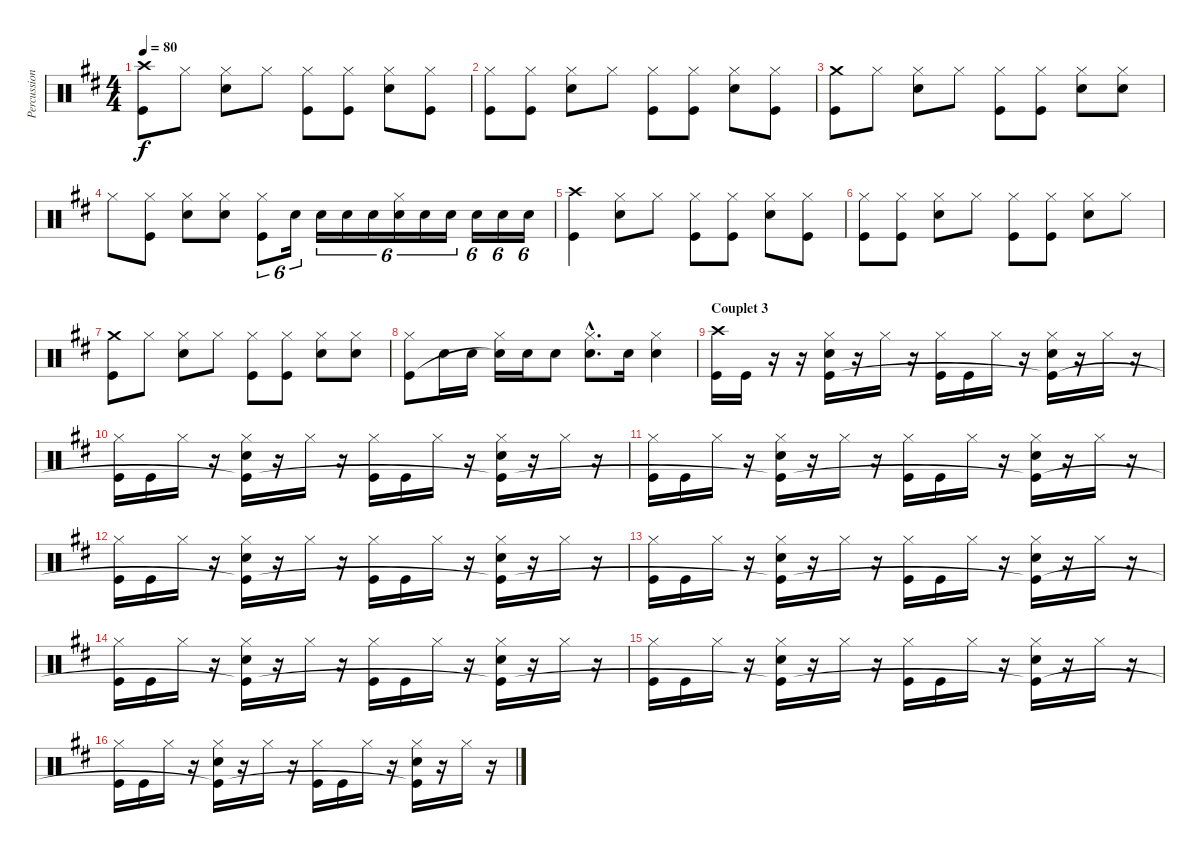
\track ("Percussions" "Percussion") {instrument percussion}
\staff {score}
\articulation defaults
\ts (4 4)
\tempo 80
\clef neutral
\ks d
("Crash high (hit)" "Kick (hit)").8{dy f} "Hi-Hat (closed)".8 ("Hi-Hat (closed)" "Snare (hit) 2").8 "Hi-Hat (closed)".8 ("Hi-Hat (closed)" "Kick (hit)").8 ("Hi-Hat (closed)" "Kick (hit)").8 ("Hi-Hat (closed)" "Snare (hit) 2").8 ("Hi-Hat (closed)" "Kick (hit)").8 |
("Hi-Hat (closed)" "Kick (hit)").8 ("Hi-Hat (closed)" "Kick (hit)").8 ("Hi-Hat (closed)" "Snare (hit) 2").8 "Hi-Hat (closed)".8 ("Hi-Hat (closed)" "Kick (hit)").8 ("Hi-Hat (closed)" "Kick (hit)").8 ("Hi-Hat (closed)" "Snare (hit) 2").8 ("Hi-Hat (closed)" "Kick (hit)").8 |
("Crash medium (hit)" "Kick (hit)").8 "Hi-Hat (closed)".8 ("Hi-Hat (closed)" "Snare (hit) 2").8 "Hi-Hat (closed)".8 ("Hi-Hat (closed)" "Kick (hit)").8 ("Hi-Hat (closed)" "Kick (hit)").8 ("Hi-Hat (closed)" "Snare (hit) 2").8 ("Hi-Hat (closed)" "Snare (hit) 2").8 |
"Hi-Hat (closed)".8 ("Hi-Hat (closed)" "Kick (hit)").8 ("Hi-Hat (closed)" "Snare (hit) 2").8 ("Hi-Hat (closed)" "Snare (hit) 2").8 ("Hi-Hat (closed)" "Kick (hit)").8{tu (6 4)} "Snare (hit) 2".16{tu (6 4)} "Snare (hit) 2".16{tu (6 4)} "Snare (hit) 2".16{tu (6 4)} "Snare (hit) 2".16{tu (6 4)} ("Hi-Hat (closed)" "Snare (hit) 2").16{tu (6 4)} "Snare (hit) 2".16{tu (6 4)} "Snare (hit) 2".16{tu (6 4)} "Snare (hit) 2".16{tu (6 4)} "Snare (hit) 2".16{tu (6 4)} "Snare (hit) 2".16{tu (6 4)} |
("Crash high (hit)" "Kick (hit)").4 ("Hi-Hat (closed)" "Snare (hit) 2").8 "Hi-Hat (closed)".8 ("Hi-Hat (closed)" "Kick (hit)").8 ("Hi-Hat (closed)" "Kick (hit)").8 ("Hi-Hat (closed)" "Snare (hit) 2").8 ("Hi-Hat (closed)" "Kick (hit)").8 |
("Hi-Hat (closed)" "Kick (hit)").8 ("Hi-Hat (closed)" "Kick (hit)").8 ("Hi-Hat (closed)" "Snare (hit) 2").8 "Hi-Hat (closed)".8 ("Hi-Hat (closed)" "Kick (hit)").8 ("Hi-Hat (closed)" "Kick (hit)").8 ("Hi-Hat (closed)" "Snare (hit) 2").8 "Hi-Hat (closed)".8 |
("Crash medium (hit)" "Kick (hit)").8 "Hi-Hat (closed)".8 ("Hi-Hat (closed)" "Snare (hit) 2").8 "Hi-Hat (closed)".8 ("Hi-Hat (closed)" "Kick (hit)").8 ("Hi-Hat (closed)" "Kick (hit)").8 ("Hi-Hat (closed)" "Snare (hit) 2").8 ("Hi-Hat (closed)" "Snare (hit) 2").8 |
("Hi-Hat (closed)" "Kick (hit)").8 "Snare (hit) 2".16 "Snare (hit) 2".16 ("Hi-Hat (closed)" "Snare (hit) 2"{t}).16 "Snare (hit) 2".16 "Snare (hit) 2".8 ("Hi-Hat (closed)"{hac} "Snare (hit) 2"{hac}).8{d} "Snare (hit) 2".16 ("Hi-Hat (closed)" "Snare (hit) 2").4 |
\section ("" "Couplet 3")
("Crash high (hit)" "Kick (hit)").16 "Kick (hit)".16 r.16 r.16 ("Hi-Hat (closed)" "Snare (hit) 2" "Kick (hit)").16 r.16 "Hi-Hat (closed)".16 r.16 ("Hi-Hat (closed)" "Kick (hit)").16 "Kick (hit)".16 "Hi-Hat (closed)".16 r.16 ("Hi-Hat (closed)" "Snare (hit) 2" "Kick (hit)"{t}).16 r.16 "Hi-Hat (closed)".16 r.16 |
("Hi-Hat (closed)" "Kick (hit)").16 "Kick (hit)".16 "Hi-Hat (closed)".16 r.16 ("Hi-Hat (closed)" "Snare (hit) 2" "Kick (hit)"{t}).16 r.16 "Hi-Hat (closed)".16 r.16 ("Hi-Hat (closed)" "Kick (hit)").16 "Kick (hit)".16 "Hi-Hat (closed)".16 r.16 ("Hi-Hat (closed)" "Snare (hit) 2" "Kick (hit)"{t}).16 r.16 "Hi-Hat (closed)".16 r.16 |
("Hi-Hat (closed)" "Kick (hit)").16 "Kick (hit)".16 "Hi-Hat (closed)".16 r.16 ("Hi-Hat (closed)" "Snare (hit) 2" "Kick (hit)"{t}).16 r.16 "Hi-Hat (closed)".16 r.16 ("Hi-Hat (closed)" "Kick (hit)").16 "Kick (hit)".16 "Hi-Hat (closed)".16 r.16 ("Hi-Hat (closed)" "Snare (hit) 2" "Kick (hit)"{t}).16 r.16 "Hi-Hat (closed)".16 r.16 |
("Hi-Hat (closed)" "Kick (hit)").16 "Kick (hit)".16 "Hi-Hat (closed)".16 r.16 ("Hi-Hat (closed)" "Snare (hit) 2" "Kick (hit)"{t}).16 r.16 "Hi-Hat (closed)".16 r.16 ("Hi-Hat (closed)" "Kick (hit)").16 "Kick (hit)".16 "Hi-Hat (closed)".16 r.16 ("Hi-Hat (closed)" "Snare (hit) 2" "Kick (hit)"{t}).16 r.16 "Hi-Hat (closed)".16 r.16 |
("Hi-Hat (closed)" "Kick (hit)").16 "Kick (hit)".16 "Hi-Hat (closed)".16 r.16 ("Hi-Hat (closed)" "Snare (hit) 2" "Kick (hit)"{t}).16 r.16 "Hi-Hat (closed)".16 r.16 ("Hi-Hat (closed)" "Kick (hit)").16 "Kick (hit)".16 "Hi-Hat (closed)".16 r.16 ("Hi-Hat (closed)" "Snare (hit) 2" "Kick (hit)"{t}).16 r.16 "Hi-Hat (closed)".16 r.16 |
("Hi-Hat (closed)" "Kick (hit)").16 "Kick (hit)".16 "Hi-Hat (closed)".16 r.16 ("Hi-Hat (closed)" "Snare (hit) 2" "Kick (hit)"{t}).16 r.16 "Hi-Hat (closed)".16 r.16 ("Hi-Hat (closed)" "Kick (hit)").16 "Kick (hit)".16 "Hi-Hat (closed)".16 r.16 ("Hi-Hat (closed)" "Snare (hit) 2" "Kick (hit)"{t}).16 r.16 "Hi-Hat (closed)".16 r.16 |
("Hi-Hat (closed)" "Kick (hit)").16 "Kick (hit)".16 "Hi-Hat (closed)".16 r.16 ("Hi-Hat (closed)" "Snare (hit) 2" "Kick (hit)"{t}).16 r.16 "Hi-Hat (closed)".16 r.16 ("Hi-Hat (closed)" "Kick (hit)").16 "Kick (hit)".16 "Hi-Hat (closed)".16 r.16 ("Hi-Hat (closed)" "Snare (hit) 2" "Kick (hit)"{t}).16 r.16 "Hi-Hat (closed)".16 r.16 |
("Hi-Hat (closed)" "Kick (hit)").16 "Kick (hit)".16 "Hi-Hat (closed)".16 r.16 ("Hi-Hat (closed)" "Snare (hit) 2" "Kick (hit)"{t}).16 r.16 "Hi-Hat (closed)".16 r.16 ("Hi-Hat (closed)" "Kick (hit)").16 "Kick (hit)".16 "Hi-Hat (closed)".16 r.16 ("Hi-Hat (closed)" "Snare (hit) 2" "Kick (hit)"{t}).16 r.16 "Hi-Hat (closed)".16 r.16
